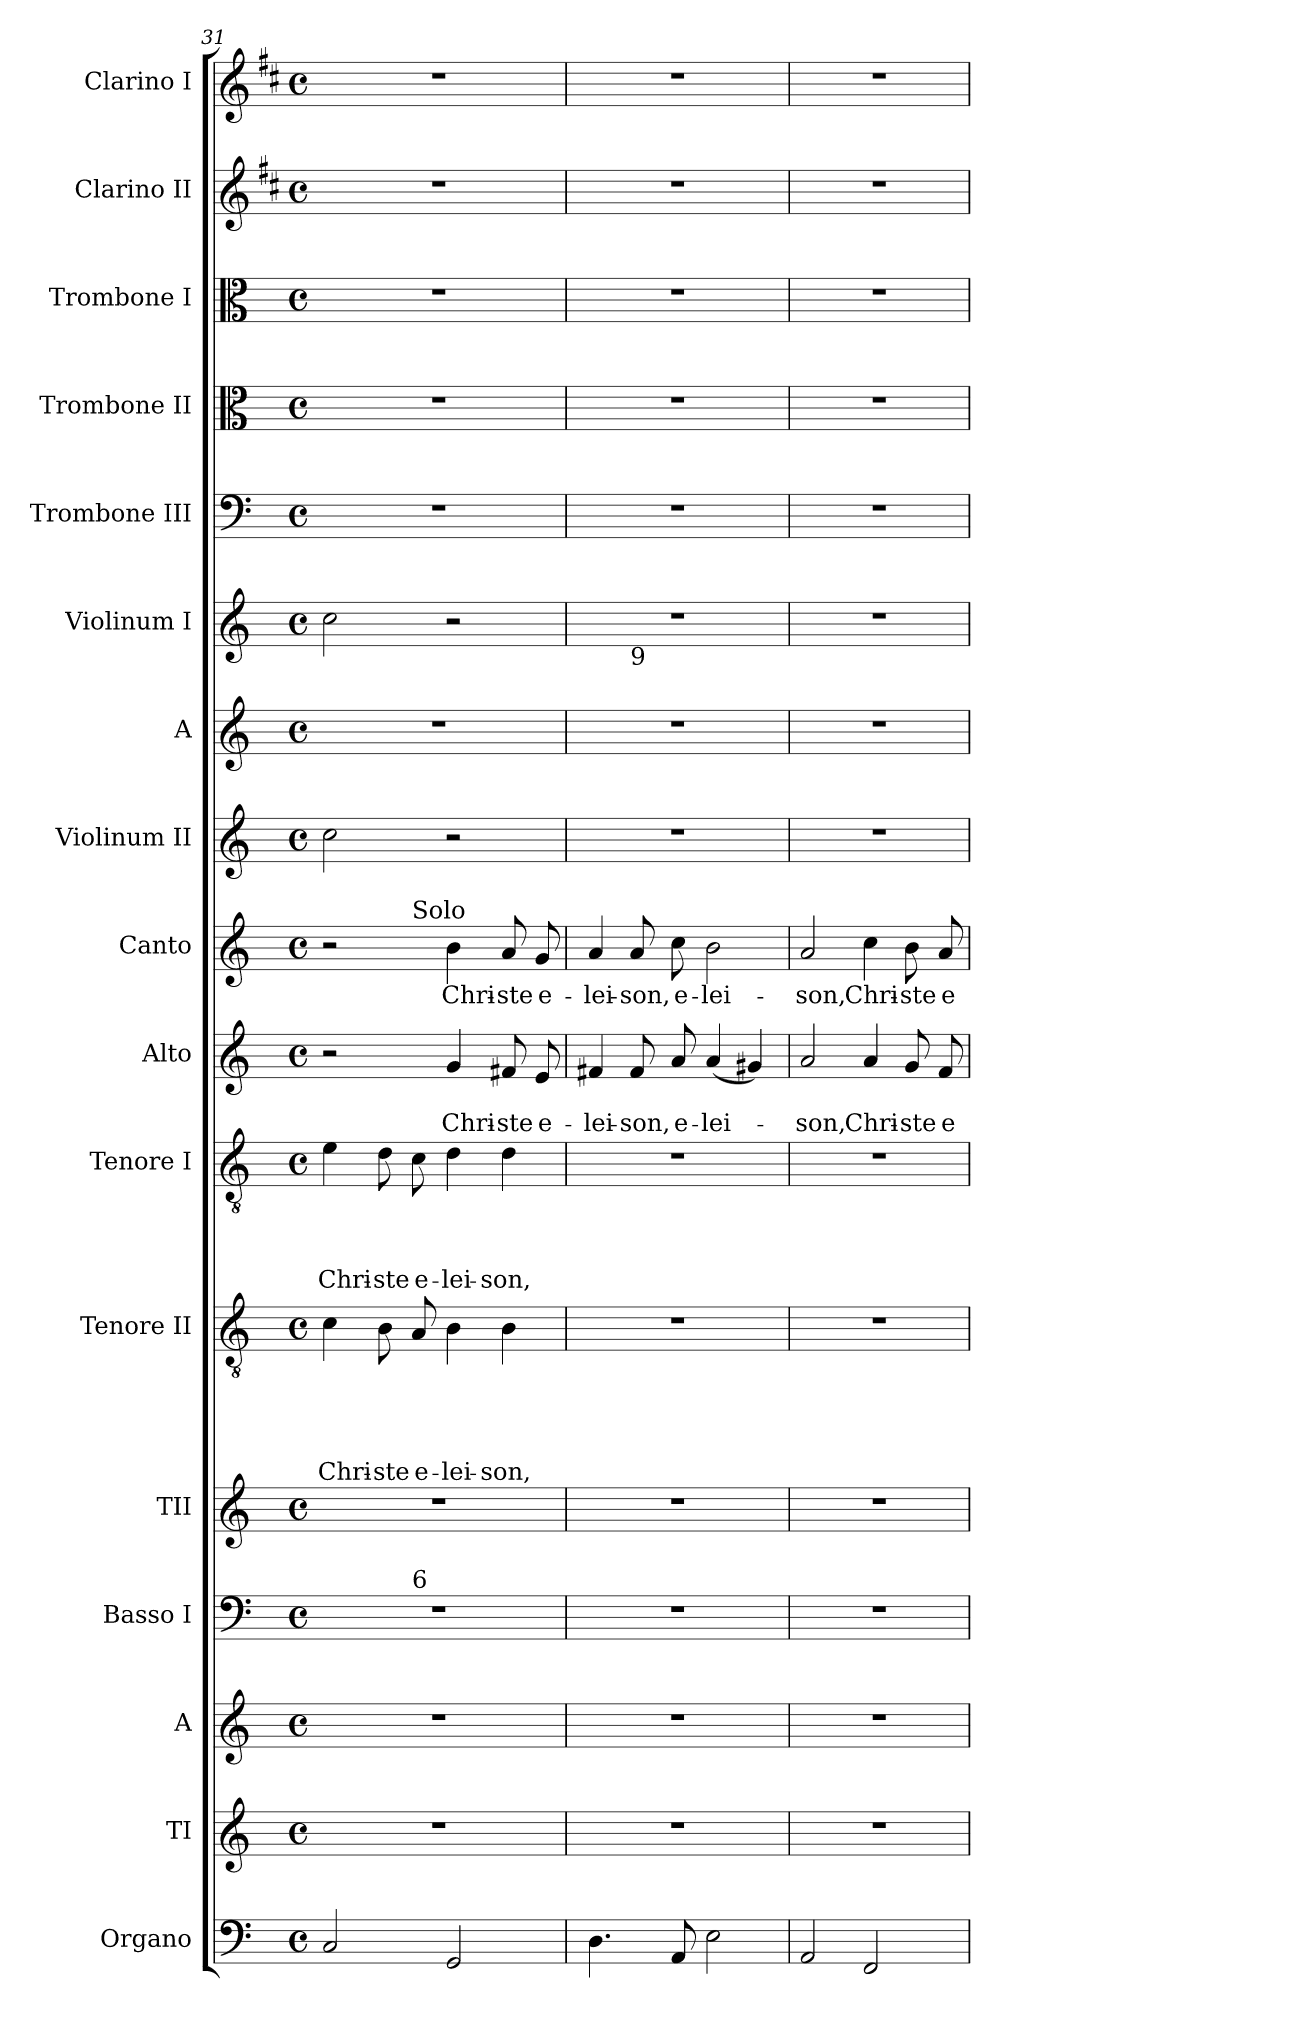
**kern	**kern	**kern	**kern	**kern	**kern	**text	**text	**text	**text	**text	**kern	**text	**text	**text	**text	**kern	**text	**text	**kern	**text	**kern	**kern	**kern	**kern	**kern	**kern	**kern	**kern
*part17	*part16	*part15	*part14	*part13	*part12	*part12	*part12	*part12	*part12	*part12	*part11	*part11	*part11	*part11	*part11	*part10	*part10	*part10	*part9	*part9	*part8	*part7	*part6	*part5	*part4	*part3	*part2	*part1
*staff17	*staff16	*staff15	*staff14	*staff13	*staff12	*staff12	*staff12	*staff12	*staff12	*staff12	*staff11	*staff11	*staff11	*staff11	*staff11	*staff10	*staff10	*staff10	*staff9	*staff9	*staff8	*staff7	*staff6	*staff5	*staff4	*staff3	*staff2	*staff1
*I"Organo	*I"TI	*I"A	*I"Basso I	*I"TII	*I"Tenore II	*	*	*	*	*	*I"Tenore I	*	*	*	*	*I"Alto	*	*	*I"Canto	*	*I"Violinum II	*I"A	*I"Violinum I	*I"Trombone III	*I"Trombone II	*I"Trombone I	*I"Clarino II	*I"Clarino I
*I'O	*I'TI	*I'A	*I'B I	*I'TII	*I'TII	*	*	*	*	*	*I'TI	*	*	*	*	*I'A	*	*	*I'C	*	*I'V II	*I'A	*I'V I	*I'Trb III	*I'Trb II	*I'Trb I	*I'Cla II	*I'Cla I
*clefF4	*clefG2	*clefG2	*clefF4	*clefG2	*clefGv2	*	*	*	*	*	*clefGv2	*	*	*	*	*clefG2	*	*	*clefG2	*	*clefG2	*clefG2	*clefG2	*clefF4	*clefC3	*clefC3	*clefG2	*clefG2
*	*	*	*	*	*	*	*	*	*	*	*	*	*	*	*	*	*	*	*	*	*	*	*	*	*	*	*ITrd1c2	*ITrd1c2
*k[]	*k[]	*k[]	*k[]	*k[]	*k[]	*	*	*	*	*	*k[]	*	*	*	*	*k[]	*	*	*k[]	*	*k[]	*k[]	*k[]	*k[]	*k[]	*k[]	*k[]	*k[]
*C:	*C:	*C:	*C:	*C:	*C:	*	*	*	*	*	*C:	*	*	*	*	*C:	*	*	*C:	*	*C:	*C:	*C:	*C:	*C:	*C:	*C:	*C:
*M4/4	*M4/4	*M4/4	*M4/4	*M4/4	*M4/4	*	*	*	*	*	*M4/4	*	*	*	*	*M4/4	*	*	*M4/4	*	*M4/4	*M4/4	*M4/4	*M4/4	*M4/4	*M4/4	*M4/4	*M4/4
*met(c)	*met(c)	*met(c)	*met(c)	*met(c)	*met(c)	*	*	*	*	*	*met(c)	*	*	*	*	*met(c)	*	*	*met(c)	*	*met(c)	*met(c)	*met(c)	*met(c)	*met(c)	*met(c)	*met(c)	*met(c)
=31	=31	=31	=31	=31	=31	=31	=31	=31	=31	=31	=31	=31	=31	=31	=31	=31	=31	=31	=31	=31	=31	=31	=31	=31	=31	=31	=31	=31
!	!	!	!LO:TX:a:t=7	!	!	!	!	!	!	!	!	!	!	!	!	!	!	!	!	!	!	!	!	!	!	!	!	!
!	!	!	!	!	!	!	!	!	!	!LO:LY:b	!	!	!	!	!LO:LY:b	!	!	!	!	!	!	!	!	!	!	!	!	!
*	*	*	*^	*	*	*	*	*	*	*	*	*	*	*	*	*	*	*	*^	*	*	*	*	*	*	*	*	*
2C/	1r	1r	1r	4.ryy	1r	4c\	.	.	.	.	Chri-	4e\	.	.	.	Chri-	2r	.	.	2r	4.ryy	.	2cc\	1r	2cc\	1r	1r	1r	1r	1r
!	!	!	!	!	!	!	!	!	!	!	!LO:LY:b:rj	!	!	!	!	!LO:LY:b:rj	!	!	!	!	!	!	!	!	!	!	!	!	!	!
.	.	.	.	.	.	8B\	.	.	.	.	-ste	8d\	.	.	.	-ste	.	.	.	.	.	.	.	.	.	.	.	.	.	.
!	!	!	!	!	!	!	!	!	!	!	!	!	!	!	!	!	!	!	!	!	!LO:TX:a:t=Solo	!	!	!	!	!	!	!	!	!
!	!	!	!	!LO:TX:a:t=6	!	!	!	!	!	!	!	!	!	!	!	!	!	!	!	!	!	!	!	!	!	!	!	!	!	!
!	!	!	!	!	!	!	!	!	!	!	!LO:LY:b	!	!	!	!	!LO:LY:b	!	!	!	!	!	!	!	!	!	!	!	!	!	!
.	.	.	.	2ryy	.	8A/	.	.	.	.	e-	8c\	.	.	.	e-	.	.	.	.	2ryy	.	.	.	.	.	.	.	.	.
!	!	!	!	!	!	!	!	!	!	!	!LO:LY:b	!	!	!	!	!LO:LY:b	!	!	!LO:LY:b	!	!	!LO:LY:b	!	!	!	!	!	!	!	!
2GG/	.	.	.	.	.	4B\	.	.	.	.	-lei-	4d\	.	.	.	-lei-	4g/	.	Chri-	4b\	.	Chri-	2r	.	2r	.	.	.	.	.
!	!	!	!	!	!	!	!	!	!	!	!LO:LY:b	!	!	!	!	!LO:LY:b	!	!	!LO:LY:b:rj	!	!	!LO:LY:b:rj	!	!	!	!	!	!	!	!
.	.	.	.	.	.	4B\	.	.	.	.	-son,	4d\	.	.	.	-son,	8f#X/	.	-ste	8a/	.	-ste	.	.	.	.	.	.	.	.
!	!	!	!	!	!	!	!	!	!	!	!	!	!	!	!	!	!	!	!LO:LY:b	!	!	!LO:LY:b	!	!	!	!	!	!	!	!
.	.	.	.	8ryy	.	.	.	.	.	.	.	.	.	.	.	.	8e/	.	e-	8g/	8ryy	e-	.	.	.	.	.	.	.	.
=32	=32	=32	=32	=32	=32	=32	=32	=32	=32	=32	=32	=32	=32	=32	=32	=32	=32	=32	=32	=32	=32	=32	=32	=32	=32	=32	=32	=32	=32	=32
!	!	!	!	!	!	!	!	!	!	!	!	!	!	!	!	!	!	!	!LO:LY:b	!	!	!LO:LY:b	!	!	!	!	!	!	!	!
*	*	*	*v	*v	*	*	*	*	*	*	*	*	*	*	*	*	*	*	*	*v	*v	*	*	*	*^	*	*	*	*	*
4.D\	1r	1r	1r	1r	1r	.	.	.	.	.	1r	.	.	.	.	4f#X/	.	-lei-	4a/	-lei-	1r	1r	1r	4ryy	1r	1r	1r	1r	1r
!	!	!	!	!	!	!	!	!	!	!	!	!	!	!	!	!	!	!	!	!	!	!	!	!LO:TX:b:t=9	!	!	!	!	!
!	!	!	!	!	!	!	!	!	!	!	!	!	!	!	!	!	!	!LO:LY:b	!	!LO:LY:b	!	!	!	!	!	!	!	!	!
.	.	.	.	.	.	.	.	.	.	.	.	.	.	.	.	8f#/	.	-son,	8a/	-son,	.	.	.	2.ryy	.	.	.	.	.
!	!	!	!	!	!	!	!	!	!	!	!	!	!	!	!	!	!	!LO:LY:b	!	!LO:LY:b	!	!	!	!	!	!	!	!	!
8AA/	.	.	.	.	.	.	.	.	.	.	.	.	.	.	.	8a/	.	e-	8cc\	e-	.	.	.	.	.	.	.	.	.
!	!	!	!	!	!	!	!	!	!	!	!	!	!	!	!	!	!	!LO:LY:b	!	!LO:LY:b	!	!	!	!	!	!	!	!	!
2E>\	.	.	.	.	.	.	.	.	.	.	.	.	.	.	.	(<4a/	.	-lei-	2b\	-lei-	.	.	.	.	.	.	.	.	.
.	.	.	.	.	.	.	.	.	.	.	.	.	.	.	.	4g#X/)	.	.	.	.	.	.	.	.	.	.	.	.	.
=33	=33	=33	=33	=33	=33	=33	=33	=33	=33	=33	=33	=33	=33	=33	=33	=33	=33	=33	=33	=33	=33	=33	=33	=33	=33	=33	=33	=33	=33
!	!	!	!	!	!	!	!	!	!	!	!	!	!	!	!	!	!	!LO:LY:b	!	!LO:LY:b	!	!	!	!	!	!	!	!	!
*	*	*	*	*	*	*	*	*	*	*	*	*	*	*	*	*	*	*	*	*	*	*	*v	*v	*	*	*	*	*
2AA/	1r	1r	1r	1r	1r	.	.	.	.	.	1r	.	.	.	.	2a/	.	-son,	2a/	-son,	1r	1r	1r	1r	1r	1r	1r	1r
!	!	!	!	!	!	!	!	!	!	!	!	!	!	!	!	!	!	!LO:LY:b	!	!LO:LY:b	!	!	!	!	!	!	!	!
2FF/	.	.	.	.	.	.	.	.	.	.	.	.	.	.	.	4a/	.	Chri-	4cc\	Chri-	.	.	.	.	.	.	.	.
!	!	!	!	!	!	!	!	!	!	!	!	!	!	!	!	!	!	!LO:LY:b	!	!LO:LY:b	!	!	!	!	!	!	!	!
.	.	.	.	.	.	.	.	.	.	.	.	.	.	.	.	8g/	.	-ste	8b\	-ste	.	.	.	.	.	.	.	.
!	!	!	!	!	!	!	!	!	!	!	!	!	!	!	!	!	!	!LO:LY:b	!	!LO:LY:b	!	!	!	!	!	!	!	!
.	.	.	.	.	.	.	.	.	.	.	.	.	.	.	.	8f/	.	e-	8a/	e-	.	.	.	.	.	.	.	.
=	=	=	=	=	=	=	=	=	=	=	=	=	=	=	=	=	=	=	=	=	=	=	=	=	=	=	=	=
*-	*-	*-	*-	*-	*-	*-	*-	*-	*-	*-	*-	*-	*-	*-	*-	*-	*-	*-	*-	*-	*-	*-	*-	*-	*-	*-	*-	*-
